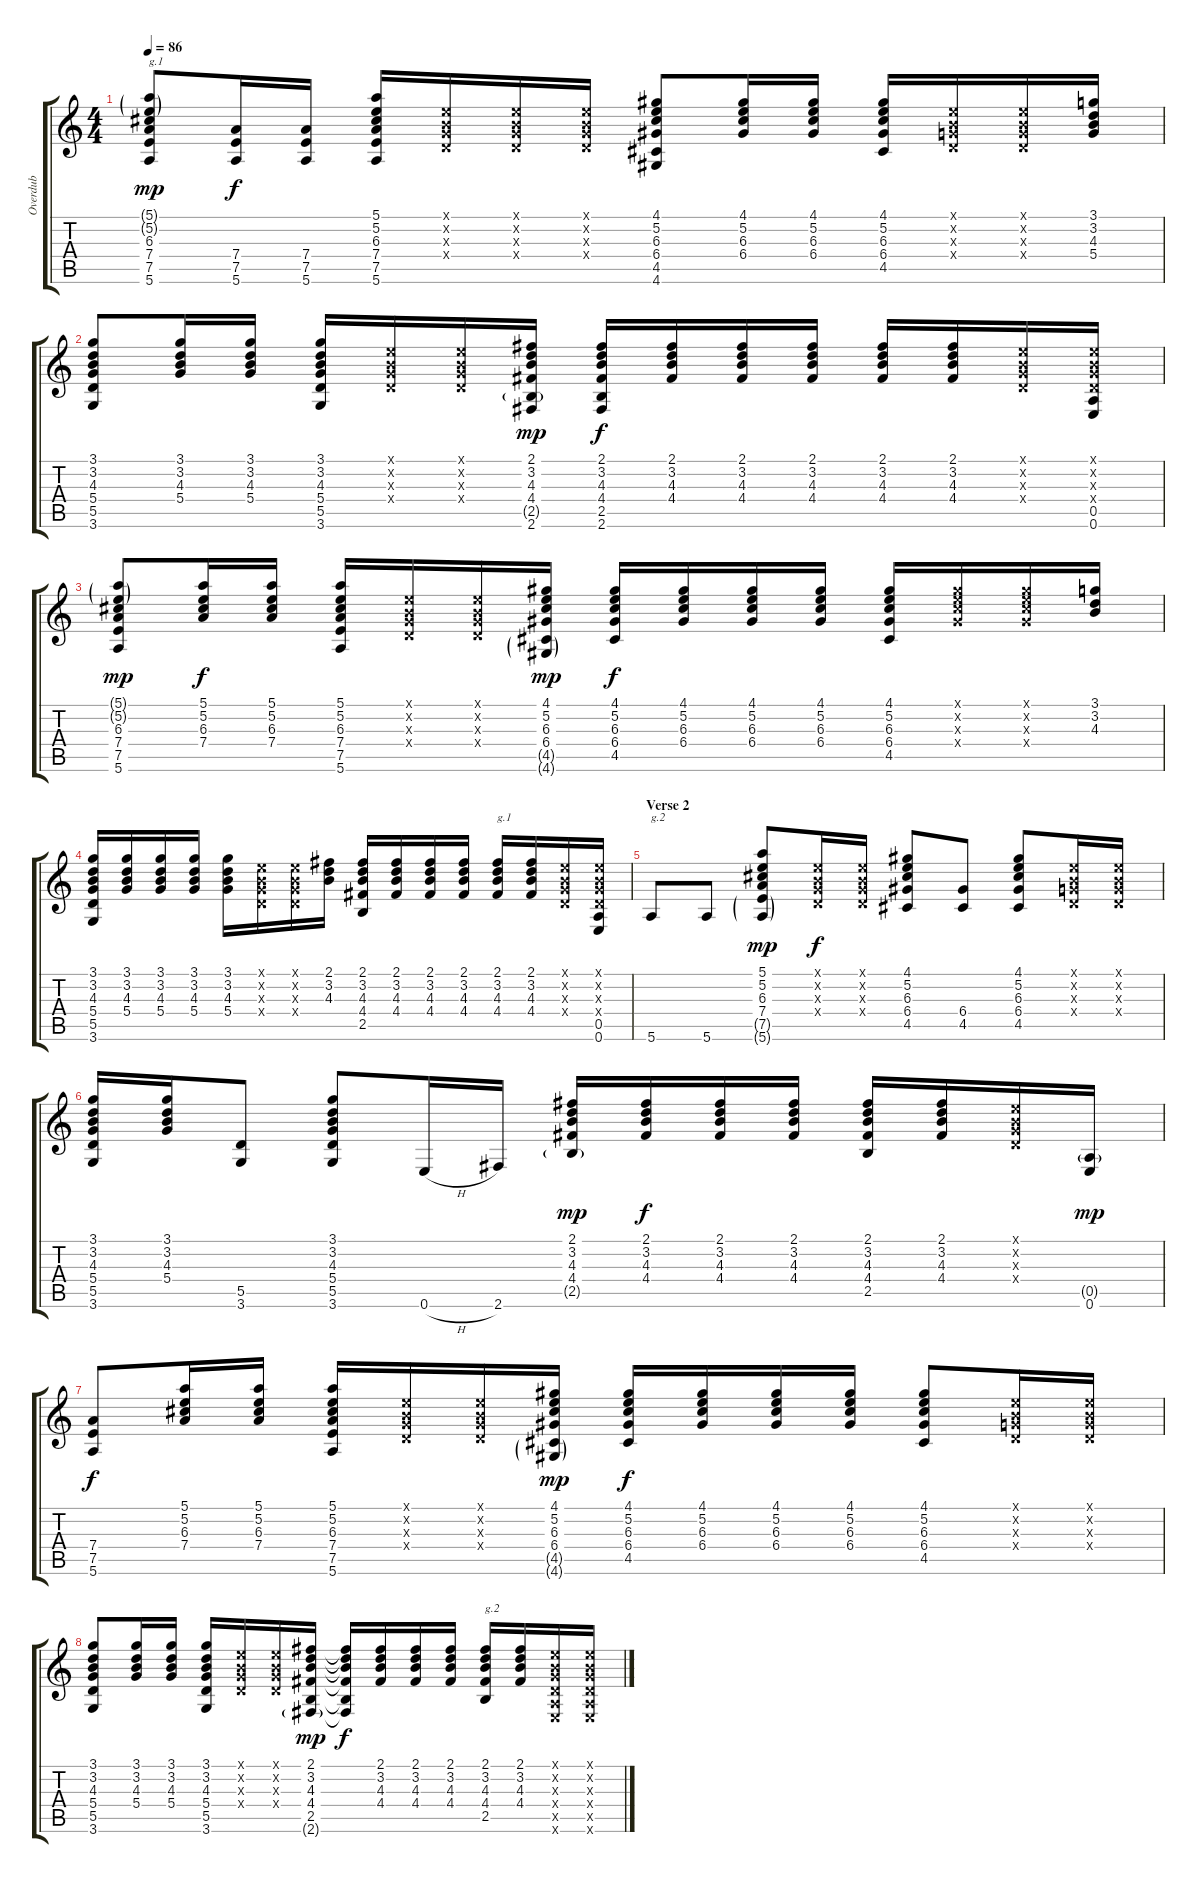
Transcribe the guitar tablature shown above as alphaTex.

\track ("Overdub" "Overdub") {instrument electricguitarclean}
\staff {score tabs}
\tuning (E4 B3 G3 D3 A2 E2) {hide}
\ts (4 4)
\tempo 86
\clef g2
\ks c
(5.1{g} 5.2{g} 6.3 7.4 7.5 5.6).8{txt "g.1" dy mp} (7.4 7.5 5.6).16{dy f} (7.4 7.5 5.6).16 (5.1 5.2 6.3 7.4 7.5 5.6).16 (0.1{x} 0.2{x} 0.3{x} 0.4{x}).16 (0.1{x} 0.2{x} 0.3{x} 0.4{x}).16 (0.1{x} 0.2{x} 0.3{x} 0.4{x}).16 (4.1 5.2 6.3 6.4 4.5 4.6).8 (4.1 5.2 6.3 6.4).16 (4.1 5.2 6.3 6.4).16 (4.1 5.2 6.3 6.4 4.5).16 (0.1{x} 0.2{x} 0.3{x} 0.4{x}).16 (0.1{x} 0.2{x} 0.3{x} 0.4{x}).16 (3.1 3.2 4.3 5.4).16 |
(3.1 3.2 4.3 5.4 5.5 3.6).8 (3.1 3.2 4.3 5.4).16 (3.1 3.2 4.3 5.4).16 (3.1 3.2 4.3 5.4 5.5 3.6).16 (0.1{x} 0.2{x} 0.3{x} 0.4{x}).16 (0.1{x} 0.2{x} 0.3{x} 0.4{x}).16 (2.1 3.2 4.3 4.4 2.5{g} 2.6).16{dy mp} (2.1 3.2 4.3 4.4 2.5 2.6).16{dy f} (2.1 3.2 4.3 4.4).16 (2.1 3.2 4.3 4.4).16 (2.1 3.2 4.3 4.4).16 (2.1 3.2 4.3 4.4).16 (2.1 3.2 4.3 4.4).16 (0.1{x} 0.2{x} 0.3{x} 0.4{x}).16 (0.1{x} 0.2{x} 0.3{x} 0.4{x} 0.5 0.6).16 |
(5.1{g} 5.2{g} 6.3 7.4 7.5 5.6).8{dy mp} (5.1 5.2 6.3 7.4).16{dy f} (5.1 5.2 6.3 7.4).16 (5.1 5.2 6.3 7.4 7.5 5.6).16 (0.1{x} 0.2{x} 0.3{x} 0.4{x}).16 (0.1{x} 0.2{x} 0.3{x} 0.4{x}).16 (4.1 5.2 6.3 6.4 4.5{g} 4.6{g}).16{dy mp} (4.1 5.2 6.3 6.4 4.5).16{dy f} (4.1 5.2 6.3 6.4).16 (4.1 5.2 6.3 6.4).16 (4.1 5.2 6.3 6.4).16 (4.1 5.2 6.3 6.4 4.5).16 (4.1{x} 5.2{x} 6.3{x} 6.4{x}).16 (4.1{x} 5.2{x} 6.3{x} 6.4{x}).16 (3.1 3.2 4.3).16 |
(3.1 3.2 4.3 5.4 5.5 3.6).16 (3.1 3.2 4.3 5.4).16 (3.1 3.2 4.3 5.4).16 (3.1 3.2 4.3 5.4).16 (3.1 3.2 4.3 5.4).16 (0.1{x} 0.2{x} 0.3{x} 0.4{x}).16 (0.1{x} 0.2{x} 0.3{x} 0.4{x}).16 (2.1 3.2 4.3).16 (2.1 3.2 4.3 4.4 2.5).16 (2.1 3.2 4.3 4.4).16 (2.1 3.2 4.3 4.4).16 (2.1 3.2 4.3 4.4).16 (2.1 3.2 4.3 4.4).16{txt "g.1"} (2.1 3.2 4.3 4.4).16 (0.1{x} 0.2{x} 0.3{x} 0.4{x}).16 (0.1{x} 0.2{x} 0.3{x} 0.4{x} 0.5 0.6).16 |
\section ("" "Verse 2")
5.6.8{txt "g.2"} 5.6.8 (5.1 5.2 6.3 7.4 7.5{g} 5.6{g}).8{dy mp} (0.1{x} 0.2{x} 0.3{x} 0.4{x}).16{dy f} (0.1{x} 0.2{x} 0.3{x} 0.4{x}).16 (4.1 5.2 6.3 6.4 4.5).8 (6.4 4.5).8 (4.1 5.2 6.3 6.4 4.5).8 (0.1{x} 0.2{x} 0.3{x} 0.4{x}).16 (0.1{x} 0.2{x} 0.3{x} 0.4{x}).16 |
(3.1 3.2 4.3 5.4 5.5 3.6).16 (3.1 3.2 4.3 5.4).16 (5.5 3.6).8 (3.1 3.2 4.3 5.4 5.5 3.6).8 0.6{h}.16 2.6.16 (2.1 3.2 4.3 4.4 2.5{g}).16{dy mp} (2.1 3.2 4.3 4.4).16{dy f} (2.1 3.2 4.3 4.4).16 (2.1 3.2 4.3 4.4).16 (2.1 3.2 4.3 4.4 2.5).16 (2.1 3.2 4.3 4.4).16 (0.1{x} 0.2{x} 0.3{x} 0.4{x}).16 (0.5{g} 0.6).16{dy mp} |
(7.4 7.5 5.6).8{dy f} (5.1 5.2 6.3 7.4).16 (5.1 5.2 6.3 7.4).16 (5.1 5.2 6.3 7.4 7.5 5.6).16 (0.1{x} 0.2{x} 0.3{x} 0.4{x}).16 (0.1{x} 0.2{x} 0.3{x} 0.4{x}).16 (4.1 5.2 6.3 6.4 4.5{g} 4.6{g}).16{dy mp} (4.1 5.2 6.3 6.4 4.5).16{dy f} (4.1 5.2 6.3 6.4).16 (4.1 5.2 6.3 6.4).16 (4.1 5.2 6.3 6.4).16 (4.1 5.2 6.3 6.4 4.5).8 (0.1{x} 0.2{x} 0.3{x} 0.4{x}).16 (0.1{x} 0.2{x} 0.3{x} 0.4{x}).16 |
(3.1 3.2 4.3 5.4 5.5 3.6).8 (3.1 3.2 4.3 5.4).16 (3.1 3.2 4.3 5.4).16 (3.1 3.2 4.3 5.4 5.5 3.6).16 (0.1{x} 0.2{x} 0.3{x} 0.4{x}).16 (0.1{x} 0.2{x} 0.3{x} 0.4{x}).16 (2.1 3.2 4.3 4.4 2.5 2.6{g}).16{dy mp} (2.1{t} 3.2{t} 4.3{t} 4.4{t} 2.5{t} 2.6{t}).16{dy f} (2.1 3.2 4.3 4.4).16 (2.1 3.2 4.3 4.4).16 (2.1 3.2 4.3 4.4).16 (2.1 3.2 4.3 4.4 2.5).16{txt "g.2"} (2.1 3.2 4.3 4.4).16 (0.1{x} 0.2{x} 0.3{x} 0.4{x} 0.5{x} 0.6{x}).16 (0.1{x} 0.2{x} 0.3{x} 0.4{x} 0.5{x} 0.6{x}).16
